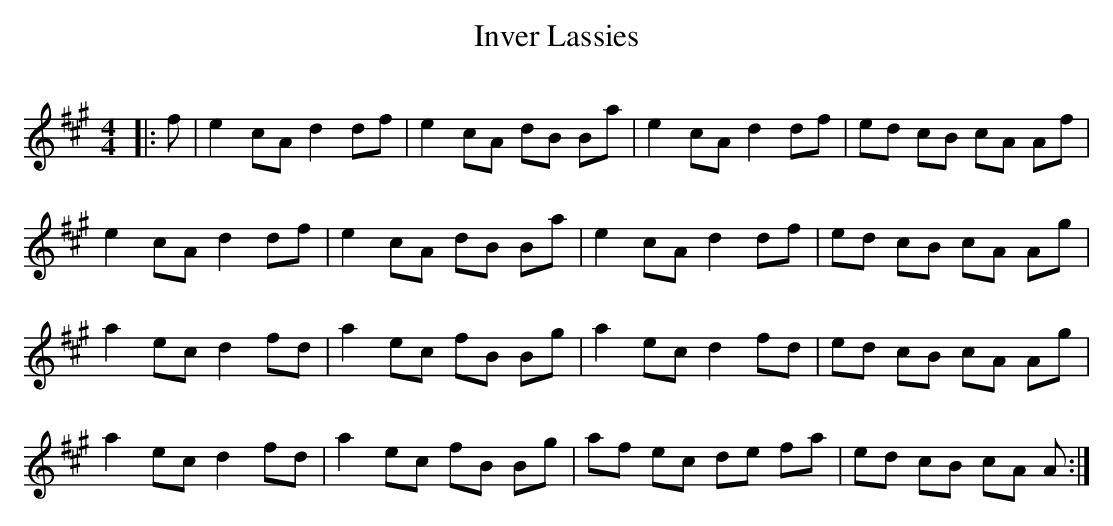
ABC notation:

X:1
T: Inver Lassies
Q: 232
K:A
M:4/4
L:1/8
|:f|e2 cA d2 df|e2 cA dB Ba|e2 cA d2 df|ed cB cA Af|
e2 cA d2 df|e2 cA dB Ba|e2 cA d2 df|ed cB cA Ag|
a2 ec d2 fd|a2 ec fB Bg|a2 ec d2 fd|ed cB cA Ag|
a2 ec d2 fd|a2 ec fB Bg|af ec de fa|ed cB cA A:|
